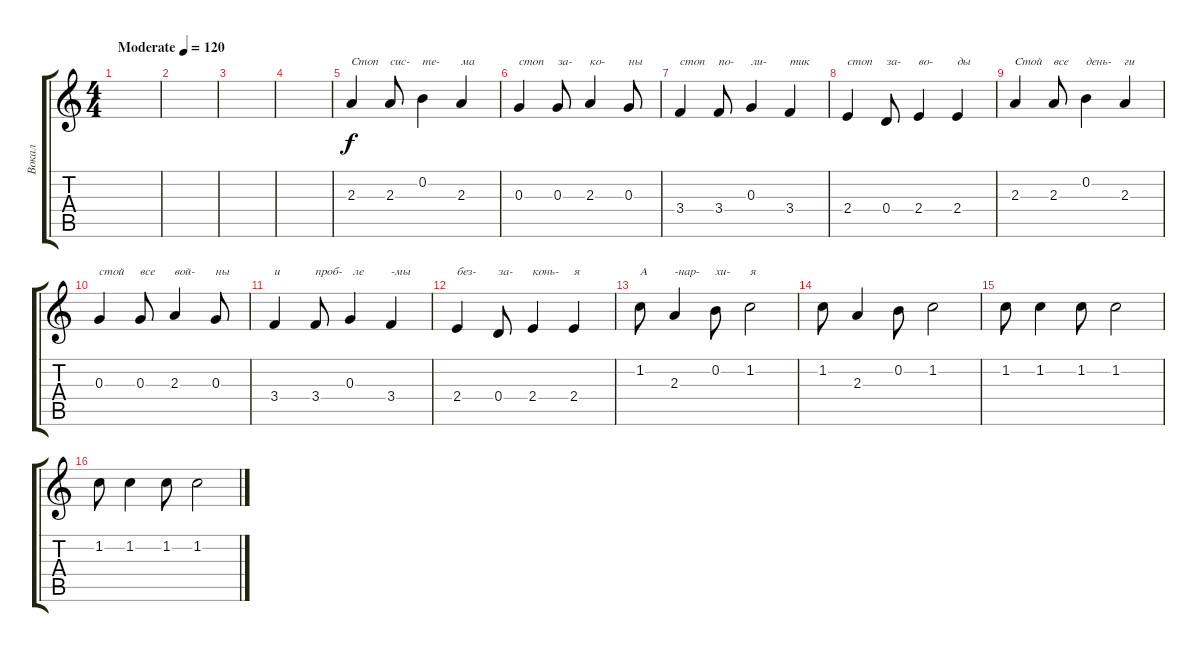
\track ("Вокал" "Вокал") {instrument overdrivenguitar}
\staff {score tabs}
\tuning (E4 B3 G3 D3 A2 E2) {hide}
\ts (4 4)
\tempo (120 "Moderate")
\clef g2
\ks c
|
|
|
|
2.3.4{txt "Стоп"} 2.3.8{txt "сис-"} 0.2.4{txt "те-"} 2.3.4{txt "ма"} |
0.3.4{txt "стоп"} 0.3.8{txt "за-"} 2.3.4{txt "ко-"} 0.3.8{txt "ны"} |
3.4.4{txt "стоп"} 3.4.8{txt "по-"} 0.3.4{txt "ли-"} 3.4.4{txt "тик"} |
2.4.4{txt "стоп"} 0.4.8{txt "за-"} 2.4.4{txt "во-"} 2.4.4{txt "ды"} |
2.3.4{txt "Стой"} 2.3.8{txt "все"} 0.2.4{txt "день-"} 2.3.4{txt "ги"} |
0.3.4{txt "стой"} 0.3.8{txt "все"} 2.3.4{txt "вой-"} 0.3.8{txt "ны"} |
3.4.4{txt "и"} 3.4.8{txt "проб-"} 0.3.4{txt " ле"} 3.4.4{txt "-мы"} |
2.4.4{txt "без-"} 0.4.8{txt "за-"} 2.4.4{txt "конь-"} 2.4.4{txt "я"} |
1.2.8{txt "А"} 2.3.4{txt "-нар-"} 0.2.8{txt "хи-"} 1.2.2{txt "я"} |
1.2.8 2.3.4 0.2.8 1.2.2 |
1.2.8 1.2.4 1.2.8 1.2.2 |
1.2.8 1.2.4 1.2.8 1.2.2
